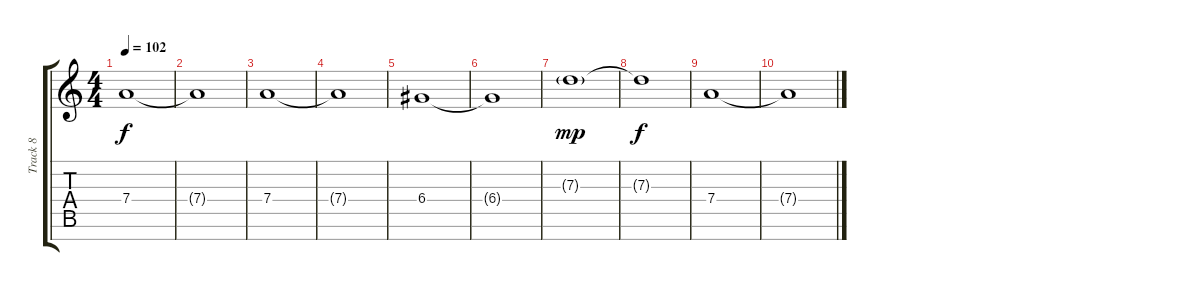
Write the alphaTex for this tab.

\track ("Track 8" "Track 8") {instrument acousticguitarsteel}
\staff {score tabs}
\tuning (E4 B3 G3 D3 A2 E2 B1) {hide}
\ts (4 4)
\tempo 102
\clef g2
\ks c
7.4.1{dy f} |
7.4{t}.1 |
7.4.1 |
7.4{t}.1 |
6.4.1 |
6.4{t}.1 |
7.3{g}.1{dy mp} |
7.3{t}.1{dy f} |
7.4.1 |
7.4{t}.1
